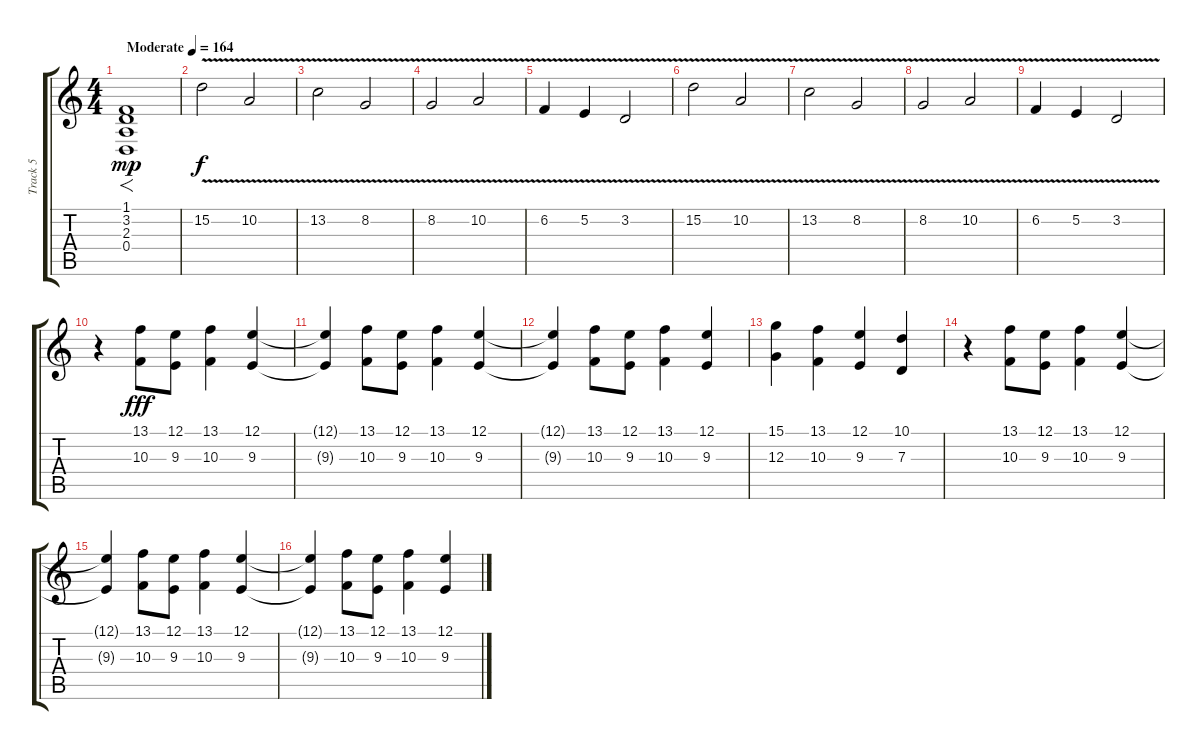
\track ("Track 5" "Track 5") {instrument pad7halo}
\staff {score tabs}
\tuning (E4 B3 G3 D3 A2 D2) {hide}
\ts (4 4)
\tempo (164 "Moderate")
\clef g2
\ks c
(1.1 3.2 2.3 0.4).1{f dy mp instrument pad7halo} |
15.2{v}.2{dy f} 10.2{v}.2 |
13.2{v}.2 8.2{v}.2 |
8.2{v}.2 10.2{v}.2 |
6.2{v}.4 5.2{v}.4 3.2{v}.2 |
15.2{v}.2 10.2{v}.2 |
13.2{v}.2 8.2{v}.2 |
8.2{v}.2 10.2{v}.2 |
6.2{v}.4 5.2{v}.4 3.2{v}.2 |
r.4 (13.1 10.3).8{dy fff} (12.1 9.3).8 (13.1 10.3).4 (12.1 9.3).4 |
(12.1{t} 9.3{t}).4 (13.1 10.3).8 (12.1 9.3).8 (13.1 10.3).4 (12.1 9.3).4 |
(12.1{t} 9.3{t}).4 (13.1 10.3).8 (12.1 9.3).8 (13.1 10.3).4 (12.1 9.3).4 |
(15.1 12.3).4 (13.1 10.3).4 (12.1 9.3).4 (10.1 7.3).4 |
r.4 (13.1 10.3).8 (12.1 9.3).8 (13.1 10.3).4 (12.1 9.3).4 |
(12.1{t} 9.3{t}).4 (13.1 10.3).8 (12.1 9.3).8 (13.1 10.3).4 (12.1 9.3).4 |
(12.1{t} 9.3{t}).4 (13.1 10.3).8 (12.1 9.3).8 (13.1 10.3).4 (12.1 9.3).4
